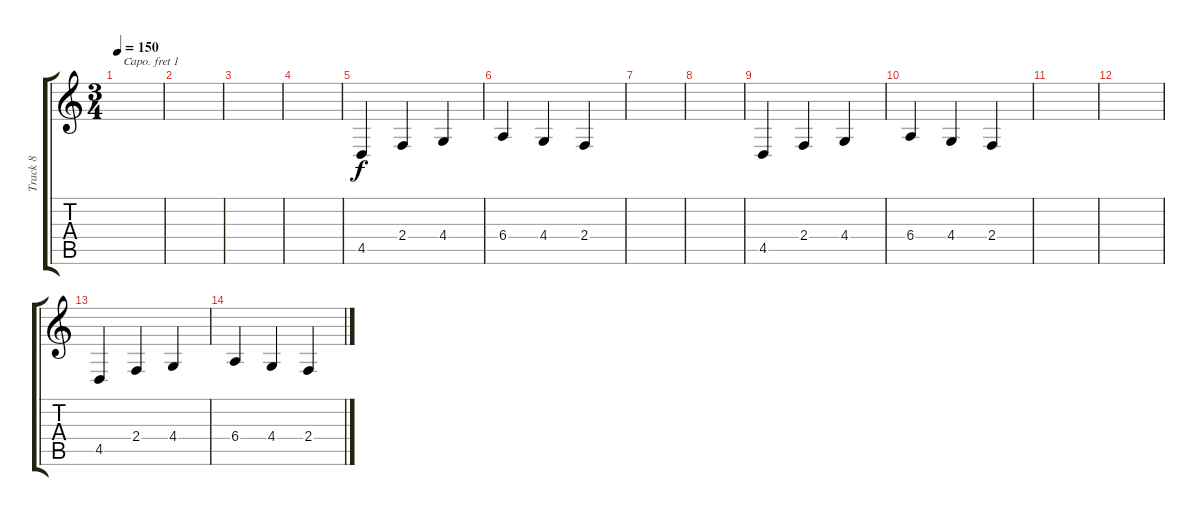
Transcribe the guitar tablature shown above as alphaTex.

\track ("Track 8" "Track 8") {instrument altosax}
\staff {score tabs}
\capo 1
\tuning (E4 B3 G3 D3 A2 E2) {hide}
\ts (3 4)
\tempo 150
\clef g2
\ks c
|
|
|
|
4.5.4{instrument oboe} 2.4.4 4.4.4 |
6.4.4 4.4.4 2.4.4 |
|
|
4.5.4 2.4.4 4.4.4 |
6.4.4 4.4.4 2.4.4 |
|
|
4.5.4 2.4.4 4.4.4 |
6.4.4 4.4.4 2.4.4
